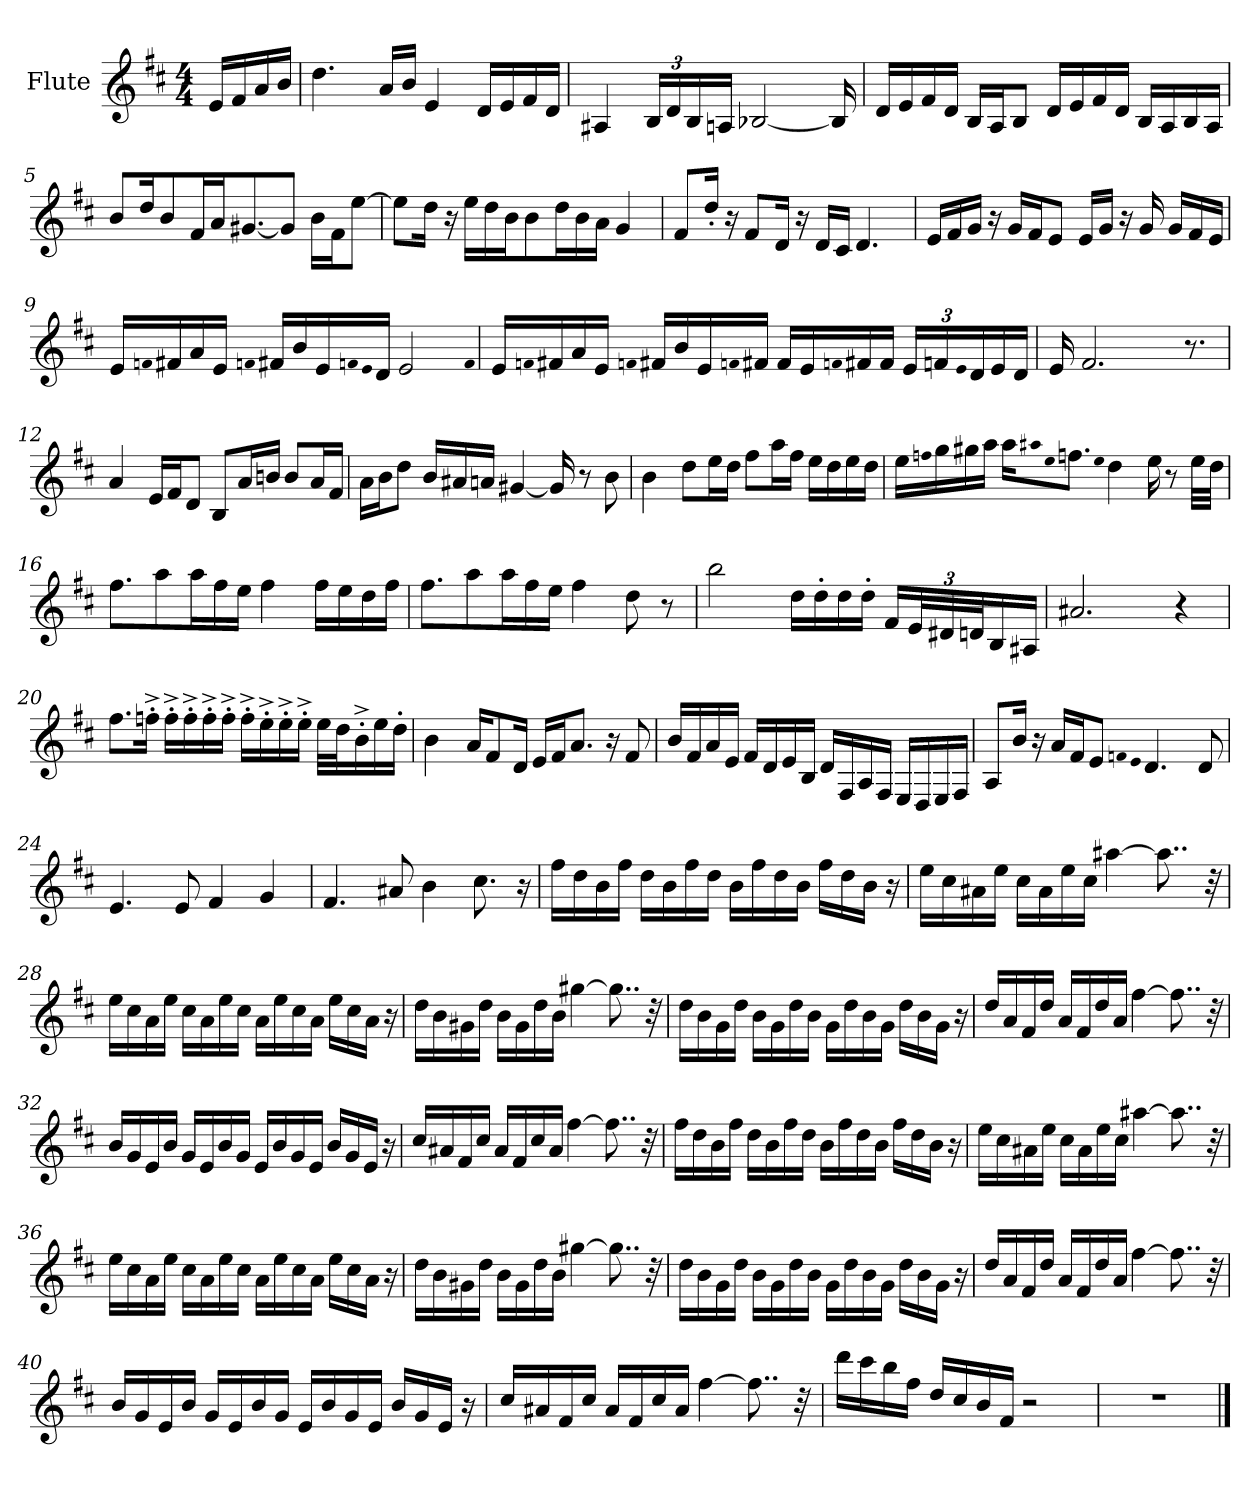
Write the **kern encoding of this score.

**kern
*part1
*staff1
*I"Flute
*I'Fl.
*clefG2
*k[f#c#]
*b:
*M4/4
*MM75
=1X
16e/LL
16f#/
16a/
16b/JJ
=2
4.dd\
16a/LL
16b/JJ
4e/
16d/LL
16e/
16f#/
16d/JJ
=3
4A#X/
*Xbrackettup
24B/LL
24d/
24B/
16An/JJ
[2B-X/
16B-/]
=4
16d/LL
16e/
16f#/
16d/JJ
16B/LL
16A/J
8B/J
16d/LL
16e/
16f#/
16d/JJ
16B/LL
16A/
16B/
16A/JJ
!!LO:LB:g=z
=5
8b/L
16dd/K
8b/
16f#/L
16a/J
[8.g#X/
8g#/J]
16b\LL
16f#\J
[8ee\J
=6
8ee\L]
16dd\Jk
16r
16ee\LL
16dd\
16b\J
8b\
16dd\L
16b\
16a\JJ
4g/
=7
8f#/L
16dd'/Jk
16r
8f#/L
16d/Jk
16r
16d/LL
16c#/JJ
4.d/
=8
16e/LL
16f#/
16g/JJ
16r
16g/LL
16f#/J
8e/J
16e/LL
16g/JJ
16r
16g/
16g/LL
16f#/
16e/JJ
!!LO:LB:g=z
=9
16e/LL
qfn
16f#X/
16a/
16e/JJ
qfn
16f#X/LL
16b/
16e/
qfn
qe
16d/JJ
2e/
qf
=10
16e/LL
qfn
16f#X/
16a/
16e/JJ
qfn
16f#X/LL
16b/
16e/
qfn
16f#X/JJ
16f#/LL
16e/
qfn
16f#X/
16f#/JJ
24e/LL
24fn/
qe
24d/
16e/
16d/JJ
=11
16e/
2.f#/
8.r
!!LO:LB:g=z
=12
4a/
16e/LL
16f#/J
8d/J
8B/L
16a/L
16bn/JJ
8b/L
16a/L
16f#/JJ
=13
16a\LL
16b\J
8dd\J
16b/LL
16a#X/
16an/JJ
[4g#X/
16g#/]
8r
8b\
=14
4b\
8dd\L
16ee\L
16dd\JJ
8ff#\L
16aa\L
16ff#\JJ
16ee\LL
16dd\
16ee\
16dd\JJ
!!LO:LB:g=z
=15
16ee\LL
qffn
16gg\
16gg#X\
16aa\JJ
16aa\KL
qaa#X
qee
8.ff\J
qee
4dd\
16ee\
8r
32ee\LLL
32dd\JJJ
=16
8.ff#\L
8aa\
16aa\L
16ff#\
16ee\JJ
4ff#\
16ff#\LL
16ee\
16dd\
16ff#\JJ
=17
8.ff#\L
8aa\
16aa\L
16ff#\
16ee\JJ
4ff#\
8dd\
8r
!!LO:LB:g=z
=18
2bb\
16dd\LL
16dd'\
16dd\
16dd'\JJ
16f#/LL
48e/L
48d#X/
48dn/J
16B/
16A#X/JJ
=19
2.a#X/
4r
=20
8.ff#\L
16ffn'^\Jk
16ff'^\LL
16ff'^\
16ff'^\
16ff'^\JJ
16ff'^\LL
16ee'^\
16ee'^\
16ee'^\JJ
32ee\LLL
32dd\J
16b'^\
16ee\
16dd'\JJ
=21
4b\
16a/KL
8f#/
16d/Jk
16e/LL
16f#/J
8.a/J
16r
8f#/
!!LO:LB:g=z
=22
16b/LL
16f#/
16a/
16e/JJ
16f#/LL
16d/
16e/
16B/JJ
16d/LL
16F#/
16A/
16F#/JJ
16E/LL
16D/
16E/
16F#/JJ
=23
8A/L
16b/Jk
16r
16a/LL
16f#/J
8e/J
qfn
qe
4.d/
8d/
=24
4.e/
8e/
4f#/
4g/
!!LO:PB:g=z
=25
4.f#/
8a#X/
4b\
8.cc#\
16r
=26
16ff#\LL
16dd\
16b\
16ff#\JJ
16dd\LL
16b\
16ff#\
16dd\JJ
16b\LL
16ff#\
16dd\
16b\JJ
16ff#\LL
16dd\
16b\JJ
16r
=27
16ee\LL
16cc#\
16a#X\
16ee\JJ
16cc#\LL
16a#\
16ee\
16cc#\JJ
[4aa#X\
8..aa#\]
32r
!!LO:LB:g=z
=28
16ee\LL
16cc#\
16a\
16ee\JJ
16cc#\LL
16a\
16ee\
16cc#\JJ
16a\LL
16ee\
16cc#\
16a\JJ
16ee\LL
16cc#\
16a\JJ
16r
=29
16dd\LL
16b\
16g#X\
16dd\JJ
16b\LL
16g#\
16dd\
16b\JJ
[4gg#X\
8..gg#\]
32r
=30
16dd\LL
16b\
16g\
16dd\JJ
16b\LL
16g\
16dd\
16b\JJ
16g\LL
16dd\
16b\
16g\JJ
16dd\LL
16b\
16g\JJ
16r
!!LO:LB:g=z
=31
16dd/LL
16a/
16f#/
16dd/JJ
16a/LL
16f#/
16dd/
16a/JJ
[4ff#\
8..ff#\]
32r
=32
16b/LL
16g/
16e/
16b/JJ
16g/LL
16e/
16b/
16g/JJ
16e/LL
16b/
16g/
16e/JJ
16b/LL
16g/
16e/JJ
16r
=33
16cc#/LL
16a#X/
16f#/
16cc#/JJ
16a#/LL
16f#/
16cc#/
16a#/JJ
[4ff#\
8..ff#\]
32r
!!LO:LB:g=z
=34
16ff#\LL
16dd\
16b\
16ff#\JJ
16dd\LL
16b\
16ff#\
16dd\JJ
16b\LL
16ff#\
16dd\
16b\JJ
16ff#\LL
16dd\
16b\JJ
16r
=35
16ee\LL
16cc#\
16a#X\
16ee\JJ
16cc#\LL
16a#\
16ee\
16cc#\JJ
[4aa#X\
8..aa#\]
32r
=36
16ee\LL
16cc#\
16a\
16ee\JJ
16cc#\LL
16a\
16ee\
16cc#\JJ
16a\LL
16ee\
16cc#\
16a\JJ
16ee\LL
16cc#\
16a\JJ
16r
!!LO:LB:g=z
=37
16dd\LL
16b\
16g#X\
16dd\JJ
16b\LL
16g#\
16dd\
16b\JJ
[4gg#X\
8..gg#\]
32r
=38
16dd\LL
16b\
16g\
16dd\JJ
16b\LL
16g\
16dd\
16b\JJ
16g\LL
16dd\
16b\
16g\JJ
16dd\LL
16b\
16g\JJ
16r
=39
16dd/LL
16a/
16f#/
16dd/JJ
16a/LL
16f#/
16dd/
16a/JJ
[4ff#\
8..ff#\]
32r
!!LO:LB:g=z
=40
16b/LL
16g/
16e/
16b/JJ
16g/LL
16e/
16b/
16g/JJ
16e/LL
16b/
16g/
16e/JJ
16b/LL
16g/
16e/JJ
16r
=41
16cc#/LL
16a#X/
16f#/
16cc#/JJ
16a#/LL
16f#/
16cc#/
16a#/JJ
[4ff#\
8..ff#\]
32r
=42
16ddd\LL
16ccc#\
16bb\
16ff#\JJ
16dd/LL
16cc#/
16b/
16f#/JJ
2r
=43
1r
==
*-
